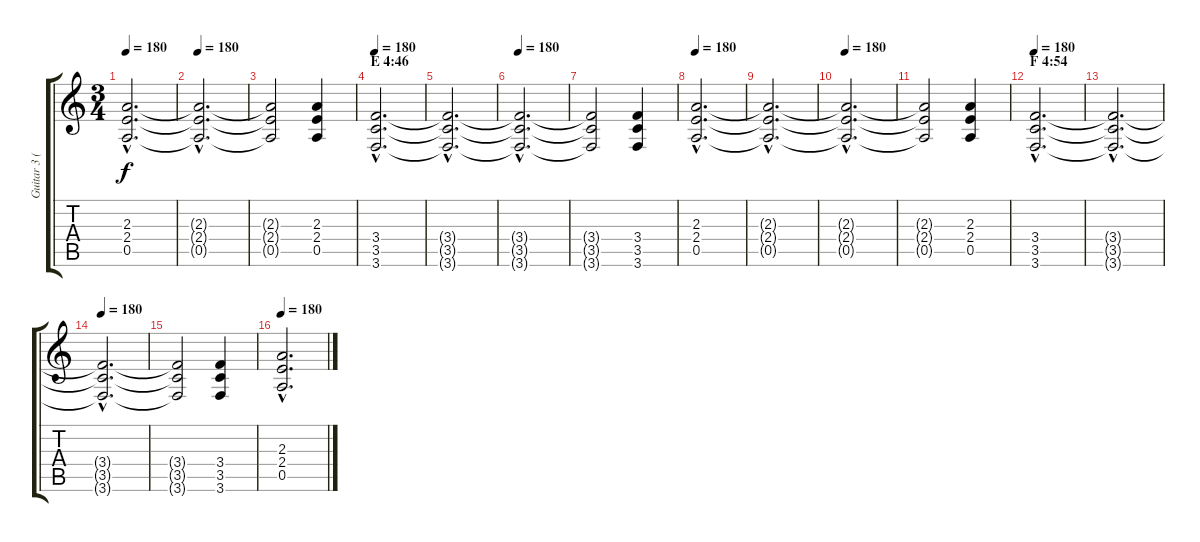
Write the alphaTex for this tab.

\track ("Guitar 3 (Drop D)" "Guitar 3 (") {instrument distortionguitar}
\staff {score tabs}
\tuning (E4 B3 G3 D3 A2 D2) {hide}
\ts (3 4)
\tempo 180
\clef g2
\ks c
(2.3{hac t} 2.4{hac t} 0.5{hac t}).2{d dy f} |
\tempo 180
(2.3{hac t} 2.4{hac t} 0.5{hac t}).2{d} |
(2.3{t} 2.4{t} 0.5{t}).2 (2.3 2.4 0.5).4 |
\section ("" "E 4:46")
\tempo 180
(3.4{hac} 3.5{hac} 3.6{hac}).2{d} |
(3.4{hac t} 3.5{hac t} 3.6{hac t}).2{d} |
\tempo 180
(3.4{hac t} 3.5{hac t} 3.6{hac t}).2{d} |
(3.4{t} 3.5{t} 3.6{t}).2 (3.4 3.5 3.6).4 |
\tempo 180
(2.3{hac} 2.4{hac} 0.5{hac}).2{d} |
(2.3{hac t} 2.4{hac t} 0.5{hac t}).2{d} |
\tempo 180
(2.3{hac t} 2.4{hac t} 0.5{hac t}).2{d} |
(2.3{t} 2.4{t} 0.5{t}).2 (2.3 2.4 0.5).4 |
\section ("" "F 4:54")
\tempo 180
(3.4{hac} 3.5{hac} 3.6{hac}).2{d} |
(3.4{hac t} 3.5{hac t} 3.6{hac t}).2{d} |
\tempo 180
(3.4{hac t} 3.5{hac t} 3.6{hac t}).2{d} |
(3.4{t} 3.5{t} 3.6{t}).2 (3.4 3.5 3.6).4 |
\tempo 180
(2.3{hac} 2.4{hac} 0.5{hac}).2{d}
